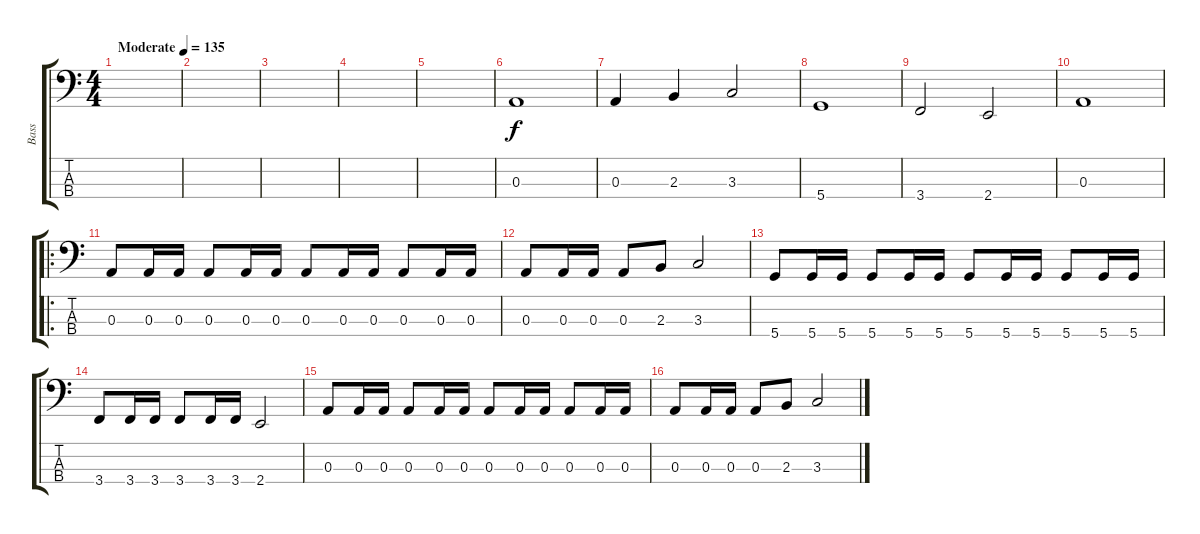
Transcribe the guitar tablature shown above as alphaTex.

\track ("Bass" "Bass") {instrument electricbassfinger}
\staff {score tabs}
\tuning (G2 D2 A1 D1) {hide}
\ts (4 4)
\tempo (135 "Moderate")
\clef f4
\ks c
|
|
|
|
|
0.3.1 |
0.3.4 2.3.4 3.3.2 |
5.4.1 |
3.4.2 2.4.2 |
0.3.1 |
\ro
0.3.8 0.3.16 0.3.16 0.3.8 0.3.16 0.3.16 0.3.8 0.3.16 0.3.16 0.3.8 0.3.16 0.3.16 |
0.3.8 0.3.16 0.3.16 0.3.8 2.3.8 3.3.2 |
5.4.8 5.4.16 5.4.16 5.4.8 5.4.16 5.4.16 5.4.8 5.4.16 5.4.16 5.4.8 5.4.16 5.4.16 |
3.4.8 3.4.16 3.4.16 3.4.8 3.4.16 3.4.16 2.4.2 |
0.3.8 0.3.16 0.3.16 0.3.8 0.3.16 0.3.16 0.3.8 0.3.16 0.3.16 0.3.8 0.3.16 0.3.16 |
0.3.8 0.3.16 0.3.16 0.3.8 2.3.8 3.3.2
